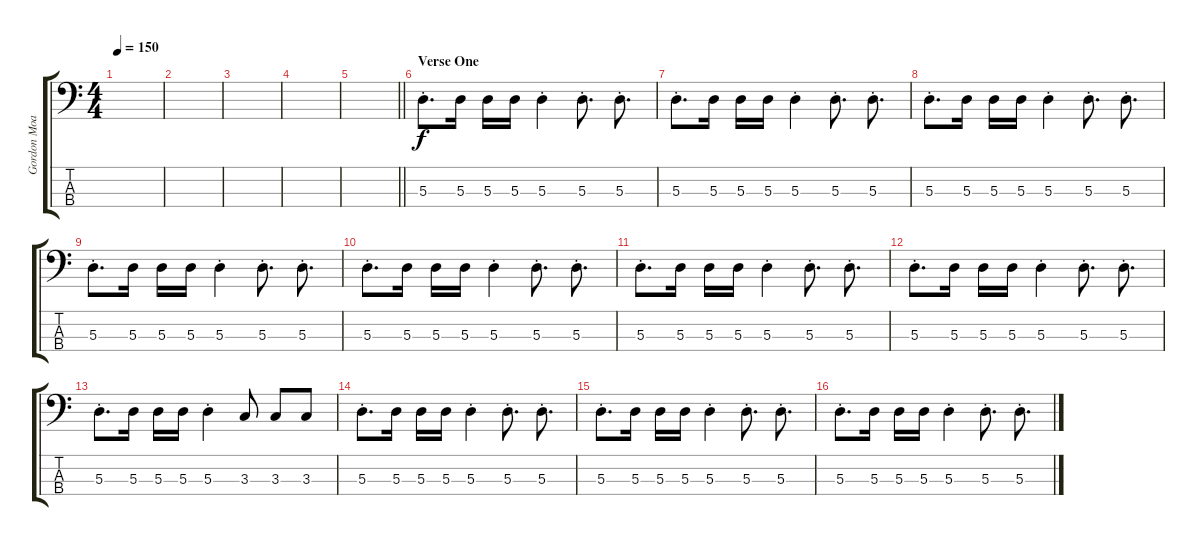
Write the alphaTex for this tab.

\track ("Gordon Moakes" "Gordon Moa") {instrument electricbassfinger}
\staff {score tabs}
\tuning (G2 D2 A1 E1) {hide}
\ts (4 4)
\tempo 150
\clef f4
\ks c
|
|
|
|
\barLineRight lightlight
|
\section ("" "Verse One")
5.3{st}.8{d} 5.3.16 5.3.16 5.3.16 5.3{st}.4 5.3{st}.8{d} 5.3{st}.8{d} |
5.3{st}.8{d} 5.3.16 5.3.16 5.3.16 5.3{st}.4 5.3{st}.8{d} 5.3{st}.8{d} |
5.3{st}.8{d} 5.3.16 5.3.16 5.3.16 5.3{st}.4 5.3{st}.8{d} 5.3{st}.8{d} |
5.3{st}.8{d} 5.3.16 5.3.16 5.3.16 5.3{st}.4 5.3{st}.8{d} 5.3{st}.8{d} |
5.3{st}.8{d} 5.3.16 5.3.16 5.3.16 5.3{st}.4 5.3{st}.8{d} 5.3{st}.8{d} |
5.3{st}.8{d} 5.3.16 5.3.16 5.3.16 5.3{st}.4 5.3{st}.8{d} 5.3{st}.8{d} |
5.3{st}.8{d} 5.3.16 5.3.16 5.3.16 5.3{st}.4 5.3{st}.8{d} 5.3{st}.8{d} |
5.3{st}.8{d} 5.3.16 5.3.16 5.3.16 5.3{st}.4 3.3.8 3.3.8 3.3.8 |
5.3{st}.8{d} 5.3.16 5.3.16 5.3.16 5.3{st}.4 5.3{st}.8{d} 5.3{st}.8{d} |
5.3{st}.8{d} 5.3.16 5.3.16 5.3.16 5.3{st}.4 5.3{st}.8{d} 5.3{st}.8{d} |
5.3{st}.8{d} 5.3.16 5.3.16 5.3.16 5.3{st}.4 5.3{st}.8{d} 5.3{st}.8{d}
